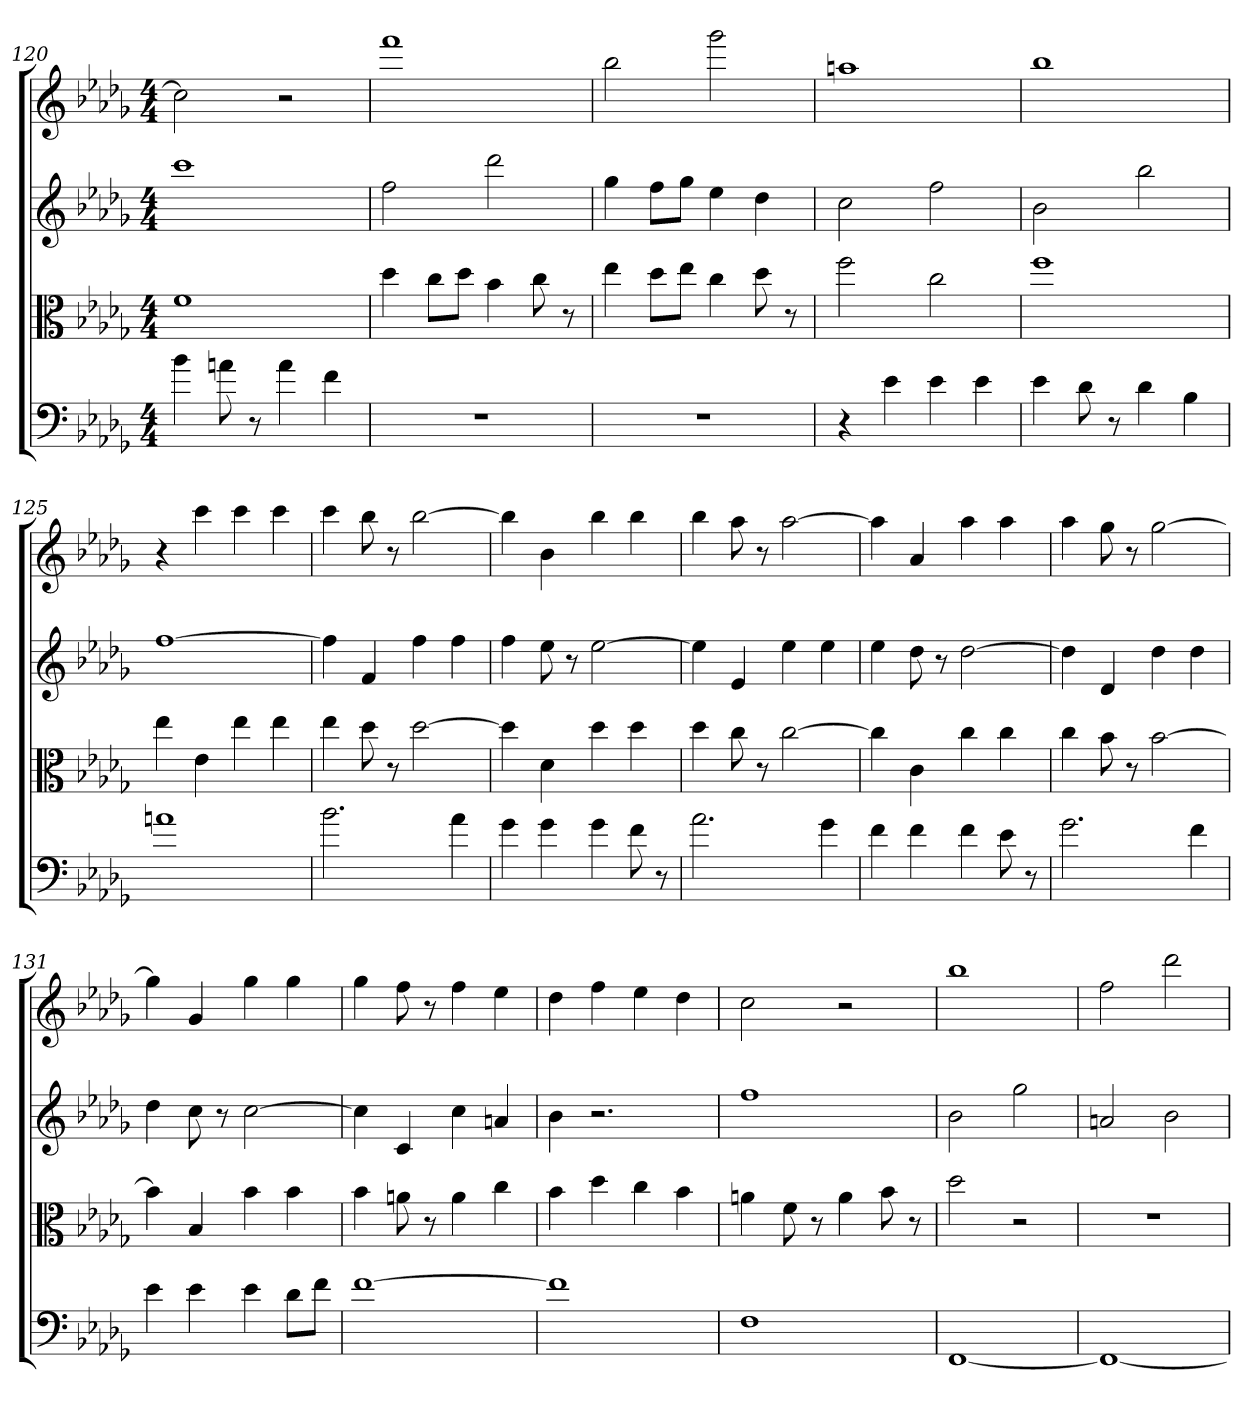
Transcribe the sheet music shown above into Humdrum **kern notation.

**kern	**kern	**kern	**kern
*part4	*part3	*part2	*part1
*staff4	*staff3	*staff2	*staff1
*clefF4	*clefC3	*clefG2	*clefG2
*k[b-e-a-d-g-]	*k[b-e-a-d-g-]	*k[b-e-a-d-g-]	*k[b-e-a-d-g-]
*b-:	*b-:	*b-:	*b-:
*M4/4	*M4/4	*M4/4	*M4/4
=120	=120	=120	=120
4b-	1f	1ccc	2cc]
8an	.	.	.
8r	.	.	.
4a	.	.	2r
4f	.	.	.
=121	=121	=121	=121
1r	4dd-	2ff	1fff
.	8cc\L	.	.
.	8dd-\J	.	.
.	4b-	2ddd-	.
.	8cc	.	.
.	8r	.	.
=122	=122	=122	=122
1r	4ee-	4gg-	2bb-
.	8dd-\L	8ff\L	.
.	8ee-\J	8gg-\J	.
.	4cc	4ee-	2ggg-
.	8dd-	4dd-	.
.	8r	.	.
=123	=123	=123	=123
4r	2ff	2cc	1aan
4e-	.	.	.
4e-	2cc	2ff	.
4e-	.	.	.
=124	=124	=124	=124
4e-	1ff	2b-	1bb-
8d-	.	.	.
8r	.	.	.
4d-	.	2bb-	.
4B-	.	.	.
=125	=125	=125	=125
1an	4ee-	[1ff	4r
.	4e-	.	4ccc
.	4ee-	.	4ccc
.	4ee-	.	4ccc
=126	=126	=126	=126
2.b-	4ee-	4ff]	4ccc
.	8dd-	4f	8bb-
.	8r	.	8r
.	[2dd-	4ff	[2bb-
4a-	.	4ff	.
=127	=127	=127	=127
4g-	4dd-]	4ff	4bb-]
4g-	4d-	8ee-	4b-
.	.	8r	.
4g-	4dd-	[2ee-	4bb-
8f	4dd-	.	4bb-
8r	.	.	.
=128	=128	=128	=128
2.a-	4dd-	4ee-]	4bb-
.	8cc	4e-	8aa-
.	8r	.	8r
.	[2cc	4ee-	[2aa-
4g-	.	4ee-	.
=129	=129	=129	=129
4f	4cc]	4ee-	4aa-]
4f	4c	8dd-	4a-
.	.	8r	.
4f	4cc	[2dd-	4aa-
8e-	4cc	.	4aa-
8r	.	.	.
=130	=130	=130	=130
2.g-	4cc	4dd-]	4aa-
.	8b-	4d-	8gg-
.	8r	.	8r
.	[2b-	4dd-	[2gg-
4f	.	4dd-	.
=131	=131	=131	=131
4e-	4b-]	4dd-	4gg-]
4e-	4B-	8cc	4g-
.	.	8r	.
4e-	4b-	[2cc	4gg-
8d-\L	4b-	.	4gg-
8f\J	.	.	.
=132	=132	=132	=132
[1f	4b-	4cc]	4gg-
.	8an	4c	8ff
.	8r	.	8r
.	4a	4cc	4ff
.	4cc	4an	4ee-
=133	=133	=133	=133
1f]	4b-	4b-	4dd-
.	4dd-	2.r	4ff
.	4cc	.	4ee-
.	4b-	.	4dd-
=134	=134	=134	=134
1F	4an	1ff	2cc
.	8f	.	.
.	8r	.	.
.	4a	.	2r
.	8b-	.	.
.	8r	.	.
=135	=135	=135	=135
[1FF	2dd-	2b-	1bb-
.	2r	2gg-	.
=136	=136	=136	=136
1FF_	1r	2an	2ff
.	.	2b-	2ddd-
=	=	=	=
*-	*-	*-	*-
